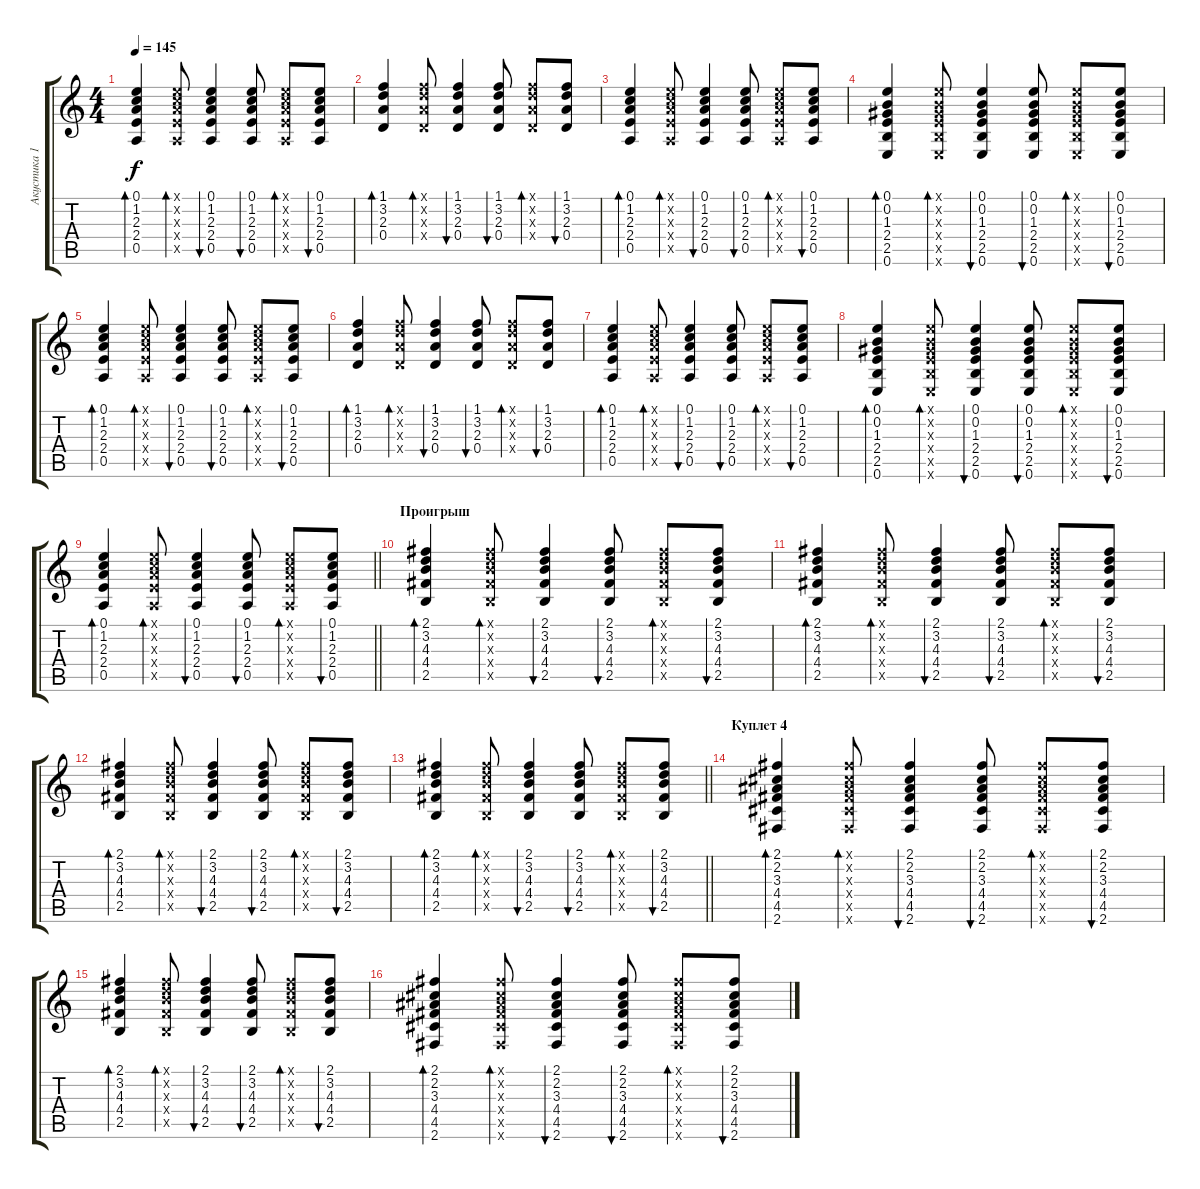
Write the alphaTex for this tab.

\track ("Акустика 1" "Акустика 1") {instrument acousticguitarsteel}
\staff {score tabs}
\tuning (E4 B3 G3 D3 A2 E2) {hide}
\ts (4 4)
\tempo 145
\clef g2
\ks c
(0.1 1.2 2.3 2.4 0.5).4{bd 60 dy f} (0.1{x} 1.2{x} 2.3{x} 2.4{x} 0.5{x}).8{bd 60} (0.1 1.2 2.3 2.4 0.5).4{bu 60} (0.1 1.2 2.3 2.4 0.5).8{bu 60} (0.1{x} 1.2{x} 2.3{x} 2.4{x} 0.5{x}).8{bd 60} (0.1 1.2 2.3 2.4 0.5).8{bu 60} |
(1.1 3.2 2.3 0.4).4{bd 60} (1.1{x} 3.2{x} 2.3{x} 0.4{x}).8{bd 60} (1.1 3.2 2.3 0.4).4{bu 60} (1.1 3.2 2.3 0.4).8{bu 60} (1.1{x} 3.2{x} 2.3{x} 0.4{x}).8{bd 60} (1.1 3.2 2.3 0.4).8{bu 60} |
(0.1 1.2 2.3 2.4 0.5).4{bd 60} (0.1{x} 1.2{x} 2.3{x} 2.4{x} 0.5{x}).8{bd 60} (0.1 1.2 2.3 2.4 0.5).4{bu 60} (0.1 1.2 2.3 2.4 0.5).8{bu 60} (0.1{x} 1.2{x} 2.3{x} 2.4{x} 0.5{x}).8{bd 60} (0.1 1.2 2.3 2.4 0.5).8{bu 60} |
(0.1 0.2 1.3 2.4 2.5 0.6).4{bd 60} (0.1{x} 0.2{x} 1.3{x} 2.4{x} 2.5{x} 0.6{x}).8{bd 60} (0.1 0.2 1.3 2.4 2.5 0.6).4{bu 60} (0.1 0.2 1.3 2.4 2.5 0.6).8{bu 60} (0.1{x} 0.2{x} 1.3{x} 2.4{x} 2.5{x} 0.6{x}).8{bd 60} (0.1 0.2 1.3 2.4 2.5 0.6).8{bu 60} |
(0.1 1.2 2.3 2.4 0.5).4{bd 60} (0.1{x} 1.2{x} 2.3{x} 2.4{x} 0.5{x}).8{bd 60} (0.1 1.2 2.3 2.4 0.5).4{bu 60} (0.1 1.2 2.3 2.4 0.5).8{bu 60} (0.1{x} 1.2{x} 2.3{x} 2.4{x} 0.5{x}).8{bd 60} (0.1 1.2 2.3 2.4 0.5).8{bu 60} |
(1.1 3.2 2.3 0.4).4{bd 60} (1.1{x} 3.2{x} 2.3{x} 0.4{x}).8{bd 60} (1.1 3.2 2.3 0.4).4{bu 60} (1.1 3.2 2.3 0.4).8{bu 60} (1.1{x} 3.2{x} 2.3{x} 0.4{x}).8{bd 60} (1.1 3.2 2.3 0.4).8{bu 60} |
(0.1 1.2 2.3 2.4 0.5).4{bd 60} (0.1{x} 1.2{x} 2.3{x} 2.4{x} 0.5{x}).8{bd 60} (0.1 1.2 2.3 2.4 0.5).4{bu 60} (0.1 1.2 2.3 2.4 0.5).8{bu 60} (0.1{x} 1.2{x} 2.3{x} 2.4{x} 0.5{x}).8{bd 60} (0.1 1.2 2.3 2.4 0.5).8{bu 60} |
(0.1 0.2 1.3 2.4 2.5 0.6).4{bd 60} (0.1{x} 0.2{x} 1.3{x} 2.4{x} 2.5{x} 0.6{x}).8{bd 60} (0.1 0.2 1.3 2.4 2.5 0.6).4{bu 60} (0.1 0.2 1.3 2.4 2.5 0.6).8{bu 60} (0.1{x} 0.2{x} 1.3{x} 2.4{x} 2.5{x} 0.6{x}).8{bd 60} (0.1 0.2 1.3 2.4 2.5 0.6).8{bu 60} |
\barLineRight lightlight
(0.1 1.2 2.3 2.4 0.5).4{bd 60} (0.1{x} 1.2{x} 2.3{x} 2.4{x} 0.5{x}).8{bd 60} (0.1 1.2 2.3 2.4 0.5).4{bu 60} (0.1 1.2 2.3 2.4 0.5).8{bu 60} (0.1{x} 1.2{x} 2.3{x} 2.4{x} 0.5{x}).8{bd 60} (0.1 1.2 2.3 2.4 0.5).8{bu 60} |
\section ("" "Проигрыш")
(2.1 3.2 4.3 4.4 2.5).4{bd 60} (2.1{x} 3.2{x} 4.3{x} 4.4{x} 2.5{x}).8{bd 60} (2.1 3.2 4.3 4.4 2.5).4{bu 60} (2.1 3.2 4.3 4.4 2.5).8{bu 60} (2.1{x} 3.2{x} 4.3{x} 4.4{x} 2.5{x}).8{bd 60} (2.1 3.2 4.3 4.4 2.5).8{bu 60} |
(2.1 3.2 4.3 4.4 2.5).4{bd 60} (2.1{x} 3.2{x} 4.3{x} 4.4{x} 2.5{x}).8{bd 60} (2.1 3.2 4.3 4.4 2.5).4{bu 60} (2.1 3.2 4.3 4.4 2.5).8{bu 60} (2.1{x} 3.2{x} 4.3{x} 4.4{x} 2.5{x}).8{bd 60} (2.1 3.2 4.3 4.4 2.5).8{bu 60} |
(2.1 3.2 4.3 4.4 2.5).4{bd 60} (2.1{x} 3.2{x} 4.3{x} 4.4{x} 2.5{x}).8{bd 60} (2.1 3.2 4.3 4.4 2.5).4{bu 60} (2.1 3.2 4.3 4.4 2.5).8{bu 60} (2.1{x} 3.2{x} 4.3{x} 4.4{x} 2.5{x}).8{bd 60} (2.1 3.2 4.3 4.4 2.5).8{bu 60} |
\barLineRight lightlight
(2.1 3.2 4.3 4.4 2.5).4{bd 60} (2.1{x} 3.2{x} 4.3{x} 4.4{x} 2.5{x}).8{bd 60} (2.1 3.2 4.3 4.4 2.5).4{bu 60} (2.1 3.2 4.3 4.4 2.5).8{bu 60} (2.1{x} 3.2{x} 4.3{x} 4.4{x} 2.5{x}).8{bd 60} (2.1 3.2 4.3 4.4 2.5).8{bu 60} |
\section ("" "Куплет 4")
(2.1 2.2 3.3 4.4 4.5 2.6).4{bd 60} (2.1{x} 2.2{x} 3.3{x} 4.4{x} 4.5{x} 2.6{x}).8{bd 60} (2.1 2.2 3.3 4.4 4.5 2.6).4{bu 60} (2.1 2.2 3.3 4.4 4.5 2.6).8{bu 60} (2.1{x} 2.2{x} 3.3{x} 4.4{x} 4.5{x} 2.6{x}).8{bd 60} (2.1 2.2 3.3 4.4 4.5 2.6).8{bu 60} |
(2.1 3.2 4.3 4.4 2.5).4{bd 60} (2.1{x} 3.2{x} 4.3{x} 4.4{x} 2.5{x}).8{bd 60} (2.1 3.2 4.3 4.4 2.5).4{bu 60} (2.1 3.2 4.3 4.4 2.5).8{bu 60} (2.1{x} 3.2{x} 4.3{x} 4.4{x} 2.5{x}).8{bd 60} (2.1 3.2 4.3 4.4 2.5).8{bu 60} |
(2.1 2.2 3.3 4.4 4.5 2.6).4{bd 60} (2.1{x} 2.2{x} 3.3{x} 4.4{x} 4.5{x} 2.6{x}).8{bd 60} (2.1 2.2 3.3 4.4 4.5 2.6).4{bu 60} (2.1 2.2 3.3 4.4 4.5 2.6).8{bu 60} (2.1{x} 2.2{x} 3.3{x} 4.4{x} 4.5{x} 2.6{x}).8{bd 60} (2.1 2.2 3.3 4.4 4.5 2.6).8{bu 60}
